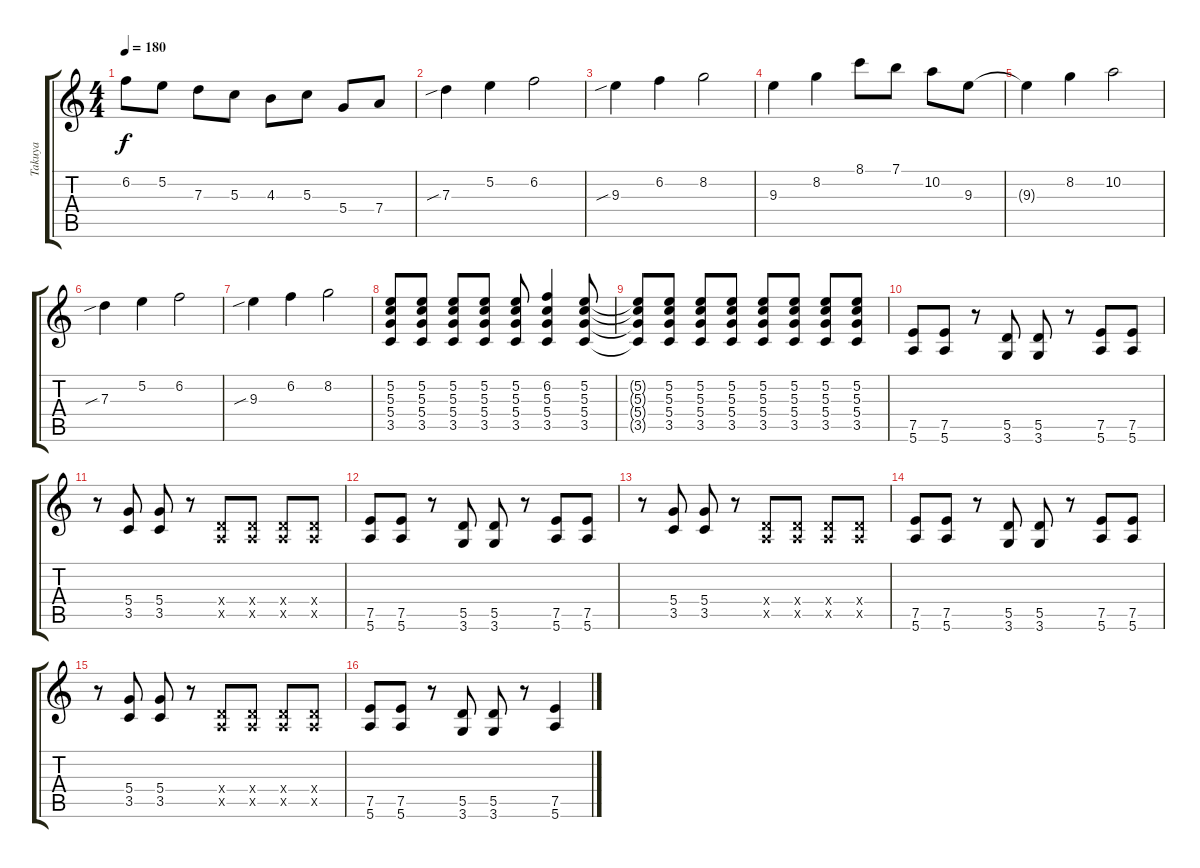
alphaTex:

\track ("Takuya" "Takuya") {instrument overdrivenguitar}
\staff {score tabs}
\tuning (E4 B3 G3 D3 A2 E2) {hide}
\ts (4 4)
\tempo 180
\clef g2
\ks c
6.2{t}.8{dy f} 5.2.8 7.3.8 5.3.8 4.3.8 5.3.8 5.4.8 7.4.8 |
7.3{sib}.4 5.2.4 6.2.2 |
9.3{sib}.4 6.2.4 8.2.2 |
9.3.4 8.2.4 8.1.8 7.1.8 10.2.8 9.3.8 |
9.3{t}.4 8.2.4 10.2.2 |
7.3{sib}.4 5.2.4 6.2.2 |
9.3{sib}.4 6.2.4 8.2.2 |
(5.2 5.3 5.4 3.5).8 (5.2 5.3 5.4 3.5).8 (5.2 5.3 5.4 3.5).8 (5.2 5.3 5.4 3.5).8 (5.2 5.3 5.4 3.5).8 (6.2 5.3 5.4 3.5).4 (5.2 5.3 5.4 3.5).8 |
(5.2{t} 5.3{t} 5.4{t} 3.5{t}).8 (5.2 5.3 5.4 3.5).8 (5.2 5.3 5.4 3.5).8 (5.2 5.3 5.4 3.5).8 (5.2 5.3 5.4 3.5).8 (5.2 5.3 5.4 3.5).8 (5.2 5.3 5.4 3.5).8 (5.2 5.3 5.4 3.5).8 |
(7.5 5.6).8 (7.5 5.6).8 r.8 (5.5 3.6).8 (5.5 3.6).8 r.8 (7.5 5.6).8 (7.5 5.6).8 |
r.8 (5.4 3.5).8 (5.4 3.5).8 r.8 (0.4{x} 0.5{x}).8 (0.4{x} 0.5{x}).8 (0.4{x} 0.5{x}).8 (0.4{x} 0.5{x}).8 |
(7.5 5.6).8 (7.5 5.6).8 r.8 (5.5 3.6).8 (5.5 3.6).8 r.8 (7.5 5.6).8 (7.5 5.6).8 |
r.8 (5.4 3.5).8 (5.4 3.5).8 r.8 (0.4{x} 0.5{x}).8 (0.4{x} 0.5{x}).8 (0.4{x} 0.5{x}).8 (0.4{x} 0.5{x}).8 |
(7.5 5.6).8 (7.5 5.6).8 r.8 (5.5 3.6).8 (5.5 3.6).8 r.8 (7.5 5.6).8 (7.5 5.6).8 |
r.8 (5.4 3.5).8 (5.4 3.5).8 r.8 (0.4{x} 0.5{x}).8 (0.4{x} 0.5{x}).8 (0.4{x} 0.5{x}).8 (0.4{x} 0.5{x}).8 |
(7.5 5.6).8 (7.5 5.6).8 r.8 (5.5 3.6).8 (5.5 3.6).8 r.8 (7.5 5.6).4
